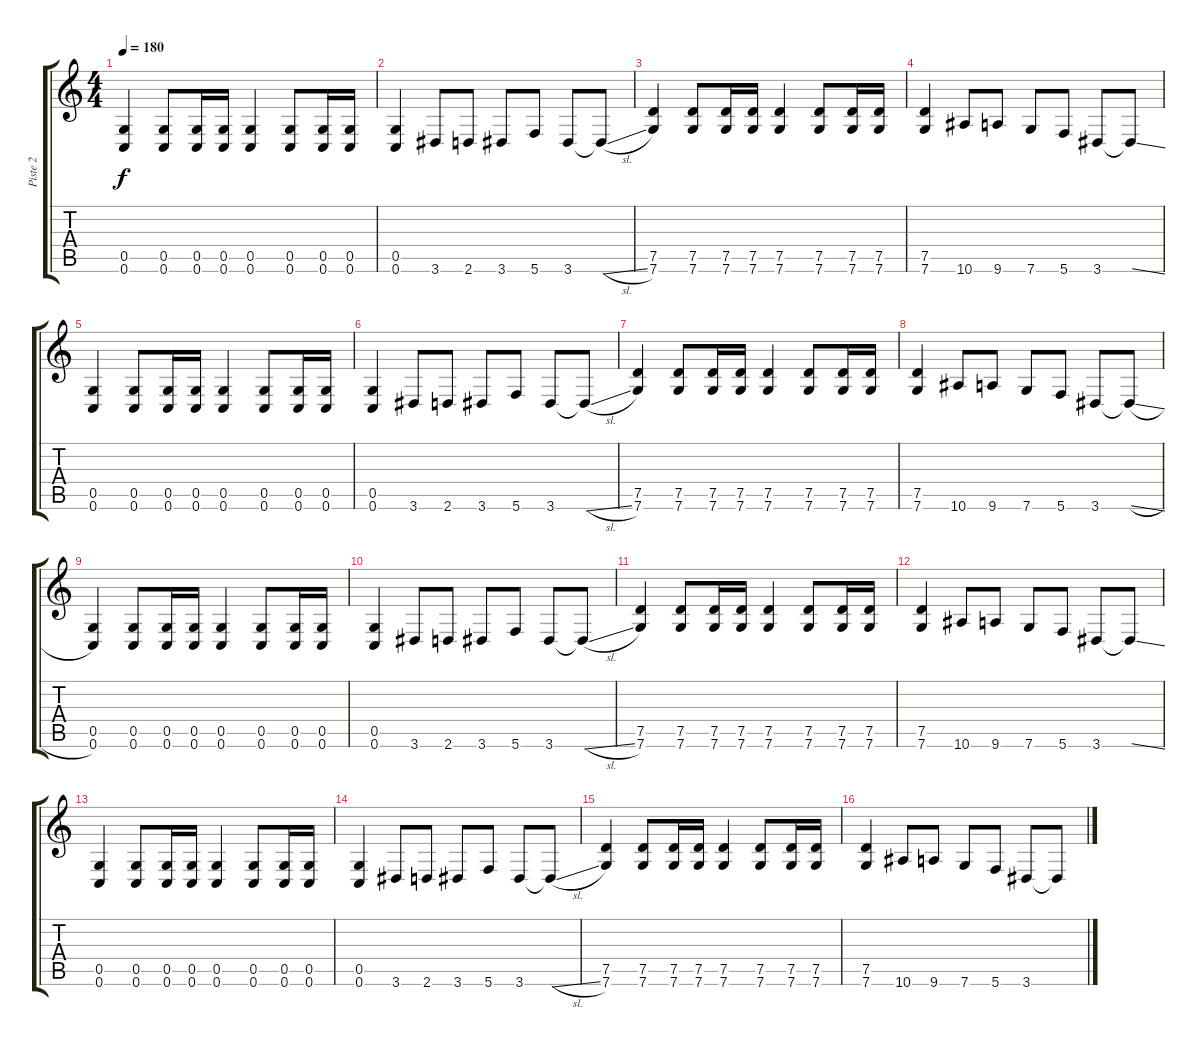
\track ("Piste 2" "Piste 2") {instrument distortionguitar}
\staff {score tabs}
\tuning (D4 A3 F3 C3 G2 C2) {hide}
\ts (4 4)
\tempo 180
\clef g2
\ks c
(0.5 0.6).4{dy f} (0.5 0.6).8 (0.5 0.6).16 (0.5 0.6).16 (0.5 0.6).4 (0.5 0.6).8 (0.5 0.6).16 (0.5 0.6).16 |
(0.5 0.6).4 3.6.8 2.6.8 3.6.8 5.6.8 3.6.8 3.6{sl t}.8 |
(7.5 7.6).4 (7.5 7.6).8 (7.5 7.6).16 (7.5 7.6).16 (7.5 7.6).4 (7.5 7.6).8 (7.5 7.6).16 (7.5 7.6).16 |
(7.5 7.6).4 10.6.8 9.6.8 7.6.8 5.6.8 3.6.8 3.6{ss t}.8 |
(0.5 0.6).4 (0.5 0.6).8 (0.5 0.6).16 (0.5 0.6).16 (0.5 0.6).4 (0.5 0.6).8 (0.5 0.6).16 (0.5 0.6).16 |
(0.5 0.6).4 3.6.8 2.6.8 3.6.8 5.6.8 3.6.8 3.6{sl t}.8 |
(7.5 7.6).4 (7.5 7.6).8 (7.5 7.6).16 (7.5 7.6).16 (7.5 7.6).4 (7.5 7.6).8 (7.5 7.6).16 (7.5 7.6).16 |
(7.5 7.6).4 10.6.8 9.6.8 7.6.8 5.6.8 3.6.8 3.6{sl t}.8 |
(0.5 0.6).4 (0.5 0.6).8 (0.5 0.6).16 (0.5 0.6).16 (0.5 0.6).4 (0.5 0.6).8 (0.5 0.6).16 (0.5 0.6).16 |
(0.5 0.6).4 3.6.8 2.6.8 3.6.8 5.6.8 3.6.8 3.6{sl t}.8 |
(7.5 7.6).4 (7.5 7.6).8 (7.5 7.6).16 (7.5 7.6).16 (7.5 7.6).4 (7.5 7.6).8 (7.5 7.6).16 (7.5 7.6).16 |
(7.5 7.6).4 10.6.8 9.6.8 7.6.8 5.6.8 3.6.8 3.6{ss t}.8 |
(0.5 0.6).4 (0.5 0.6).8 (0.5 0.6).16 (0.5 0.6).16 (0.5 0.6).4 (0.5 0.6).8 (0.5 0.6).16 (0.5 0.6).16 |
(0.5 0.6).4 3.6.8 2.6.8 3.6.8 5.6.8 3.6.8 3.6{sl t}.8 |
(7.5 7.6).4 (7.5 7.6).8 (7.5 7.6).16 (7.5 7.6).16 (7.5 7.6).4 (7.5 7.6).8 (7.5 7.6).16 (7.5 7.6).16 |
(7.5 7.6).4 10.6.8 9.6.8 7.6.8 5.6.8 3.6.8 3.6{sl t}.8
